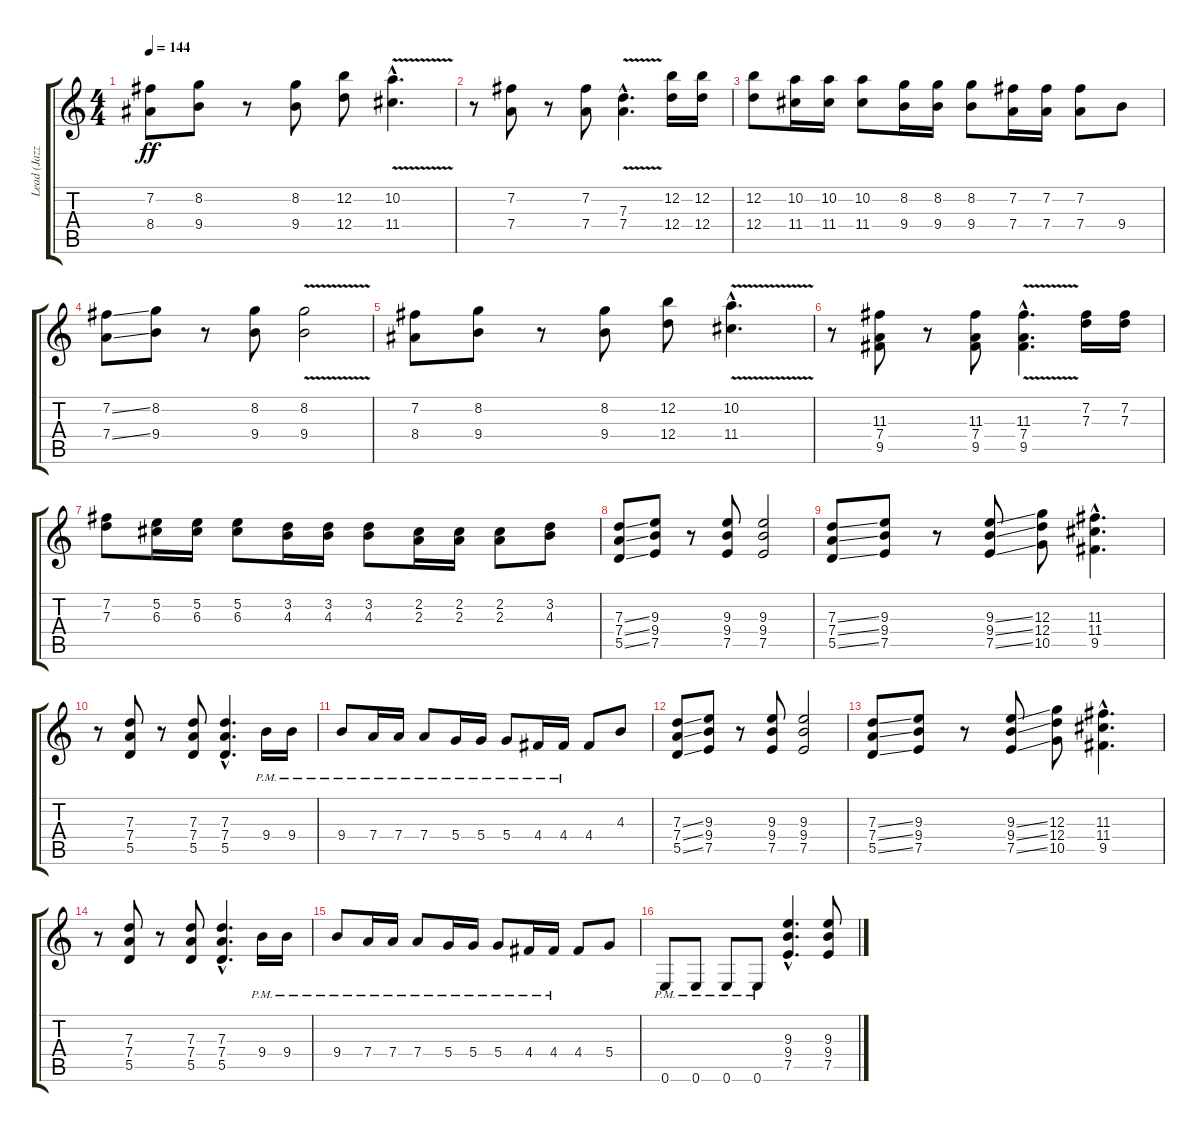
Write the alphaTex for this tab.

\track ("Lead (Jazz Guitar) - Kirk" "Lead (Jazz") {instrument distortionguitar}
\staff {score tabs}
\tuning (E4 B3 G3 D3 A2 E2) {hide}
\ts (4 4)
\tempo 144
\clef g2
\ks c
(7.2 8.4).8{dy ff} (8.2 9.4).8 r.8 (8.2 9.4).8 (12.2 12.4).8 (10.2{v hac} 11.4{v hac}).4{d} |
r.8 (7.2 7.4).8 r.8 (7.2 7.4).8 (7.3{v hac} 7.4{v hac}).4{d} (12.2 12.4).16 (12.2 12.4).16 |
(12.2 12.4).8 (10.2 11.4).16 (10.2 11.4).16 (10.2 11.4).8 (8.2 9.4).16 (8.2 9.4).16 (8.2 9.4).8 (7.2 7.4).16 (7.2 7.4).16 (7.2 7.4).8 9.4.8 |
(7.2{ss} 7.4{ss}).8 (8.2 9.4).8 r.8 (8.2 9.4).8 (8.2{v} 9.4{v}).2 |
(7.2 8.4).8 (8.2 9.4).8 r.8 (8.2 9.4).8 (12.2 12.4).8 (10.2{v hac} 11.4{v hac}).4{d} |
r.8 (11.3 7.4 9.5).8 r.8 (11.3 7.4 9.5).8 (11.3{v hac} 7.4{v hac} 9.5{v hac}).4{d} (7.2 7.3).16 (7.2 7.3).16 |
(7.2 7.3).8 (5.2 6.3).16 (5.2 6.3).16 (5.2 6.3).8 (3.2 4.3).16 (3.2 4.3).16 (3.2 4.3).8 (2.2 2.3).16 (2.2 2.3).16 (2.2 2.3).8 (3.2 4.3).8 |
(7.3{ss} 7.4{ss} 5.5{ss}).8 (9.3 9.4 7.5).8 r.8 (9.3 9.4 7.5).8 (9.3 9.4 7.5).2 |
(7.3{ss} 7.4{ss} 5.5{ss}).8 (9.3 9.4 7.5).8 r.8 (9.3{ss} 9.4{ss} 7.5{ss}).8 (12.3 12.4 10.5).8 (11.3{hac} 11.4{hac} 9.5{hac}).4{d} |
r.8 (7.3 7.4 5.5).8 r.8 (7.3 7.4 5.5).8 (7.3{hac} 7.4{hac} 5.5{hac}).4{d} 9.4{pm}.16 9.4{pm}.16 |
9.4{pm}.8 7.4{pm}.16 7.4{pm}.16 7.4{pm}.8 5.4{pm}.16 5.4{pm}.16 5.4{pm}.8 4.4{pm}.16 4.4{pm}.16 4.4.8 4.3.8 |
(7.3{ss} 7.4{ss} 5.5{ss}).8 (9.3 9.4 7.5).8 r.8 (9.3 9.4 7.5).8 (9.3 9.4 7.5).2 |
(7.3{ss} 7.4{ss} 5.5{ss}).8 (9.3 9.4 7.5).8 r.8 (9.3{ss} 9.4{ss} 7.5{ss}).8 (12.3 12.4 10.5).8 (11.3{hac} 11.4{hac} 9.5{hac}).4{d} |
r.8 (7.3 7.4 5.5).8 r.8 (7.3 7.4 5.5).8 (7.3{hac} 7.4{hac} 5.5{hac}).4{d} 9.4{pm}.16 9.4{pm}.16 |
9.4{pm}.8 7.4{pm}.16 7.4{pm}.16 7.4{pm}.8 5.4{pm}.16 5.4{pm}.16 5.4{pm}.8 4.4{pm}.16 4.4{pm}.16 4.4.8 5.4.8 |
0.6{pm}.8 0.6{pm}.8 0.6{pm}.8 0.6{pm}.8 (9.3{hac} 9.4{hac} 7.5{hac}).4{d} (9.3 9.4 7.5).8
